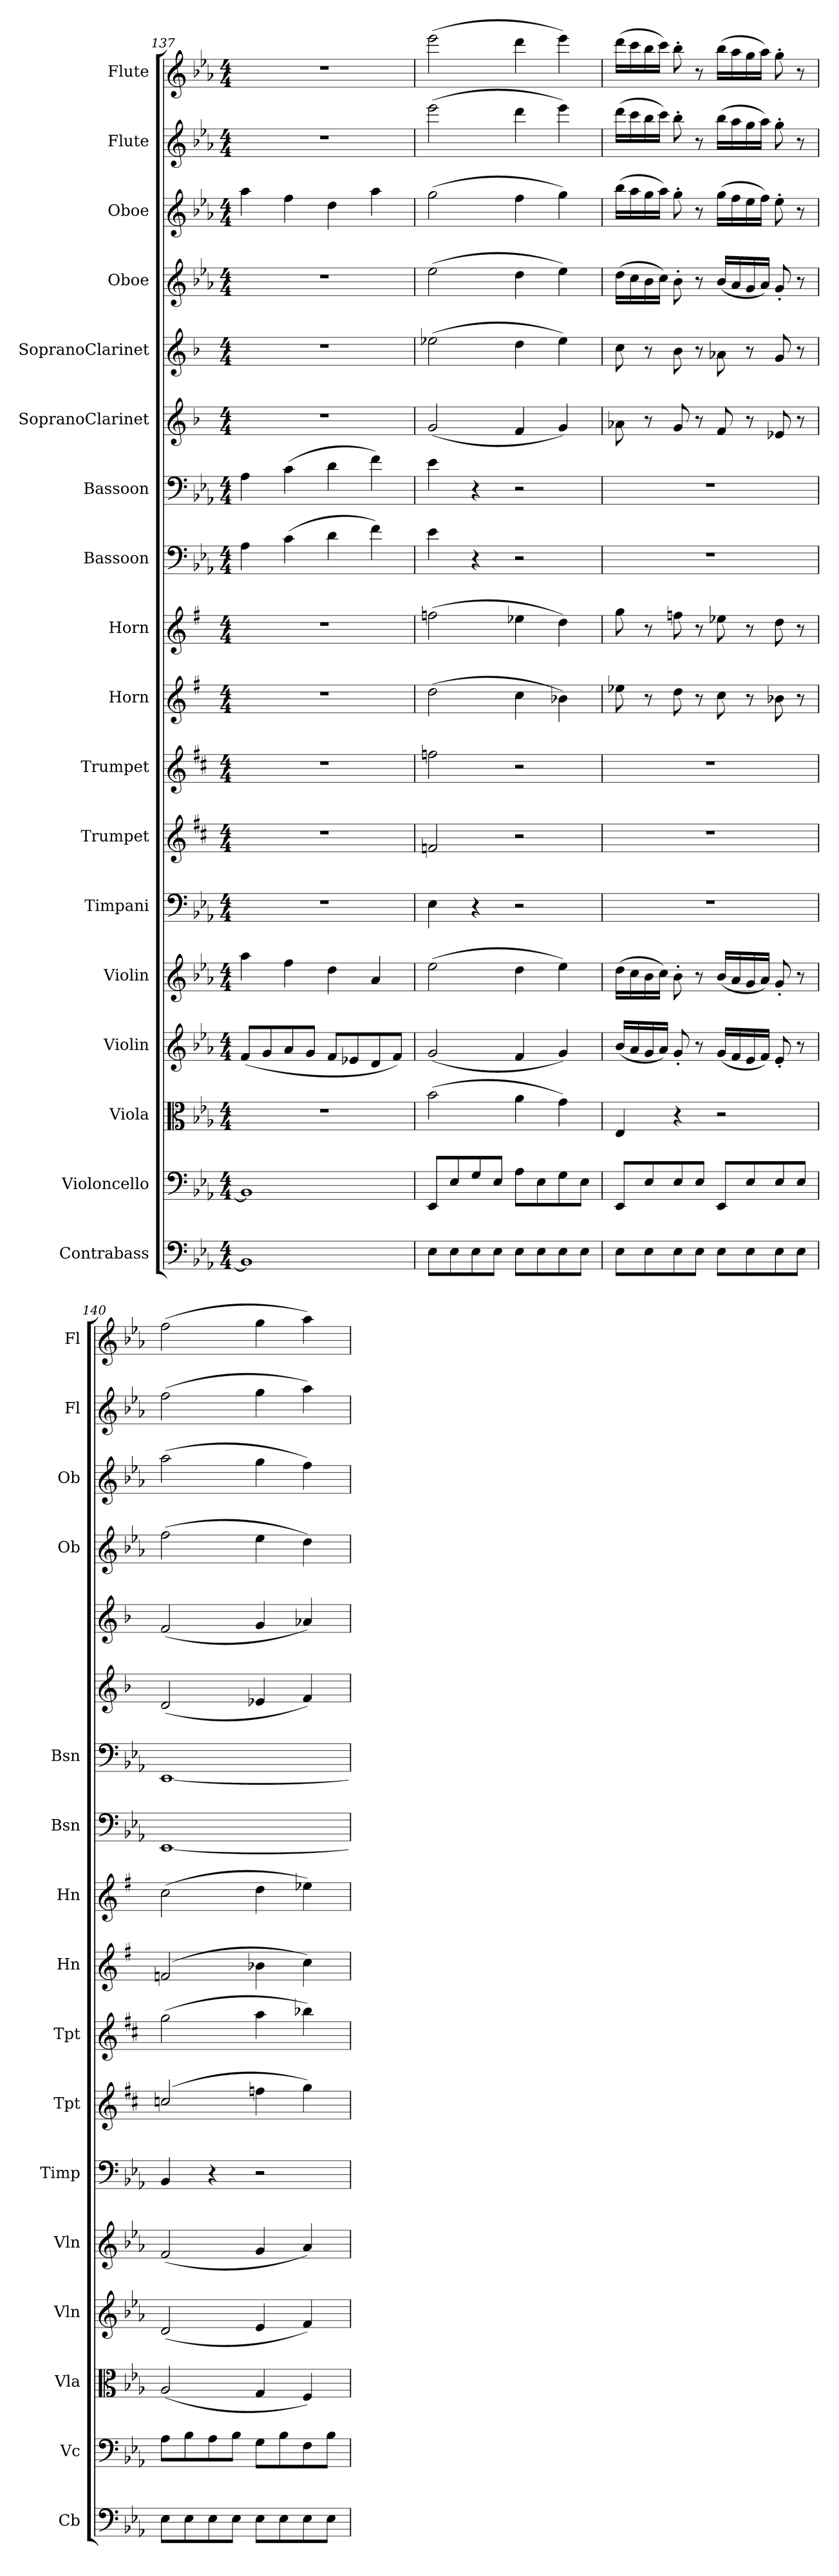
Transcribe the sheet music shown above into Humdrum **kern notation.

**kern	**kern	**kern	**kern	**kern	**kern	**kern	**kern	**kern	**kern	**kern	**kern	**kern	**kern	**kern	**kern	**kern	**kern
*part18	*part17	*part16	*part15	*part14	*part13	*part12	*part11	*part10	*part9	*part8	*part7	*part6	*part5	*part4	*part3	*part2	*part1
*staff18	*staff17	*staff16	*staff15	*staff14	*staff13	*staff12	*staff11	*staff10	*staff9	*staff8	*staff7	*staff6	*staff5	*staff4	*staff3	*staff2	*staff1
*I"Contrabass	*I"Violoncello	*I"Viola	*I"Violin	*I"Violin	*I"Timpani	*I"Trumpet	*I"Trumpet	*I"Horn	*I"Horn	*I"Bassoon	*I"Bassoon	*I"SopranoClarinet	*I"SopranoClarinet	*I"Oboe	*I"Oboe	*I"Flute	*I"Flute
*I'Cb	*I'Vc	*I'Vla	*I'Vln	*I'Vln	*I'Timp	*I'Tpt	*I'Tpt	*I'Hn	*I'Hn	*I'Bsn	*I'Bsn	*	*	*I'Ob	*I'Ob	*I'Fl	*I'Fl
*clefF4	*clefF4	*clefC3	*clefG2	*clefG2	*clefF4	*clefG2	*clefG2	*clefG2	*clefG2	*clefF4	*clefF4	*clefG2	*clefG2	*clefG2	*clefG2	*clefG2	*clefG2
*ITrd7c12	*	*	*	*	*	*ITrd1c2	*ITrd1c2	*ITrd4c7	*ITrd4c7	*	*	*	*	*	*	*	*
*k[b-e-a-]	*k[b-e-a-]	*k[b-e-a-]	*k[b-e-a-]	*k[b-e-a-]	*k[b-e-a-]	*k[]	*k[]	*k[]	*k[]	*k[b-e-a-]	*k[b-e-a-]	*k[b-]	*k[b-]	*k[b-e-a-]	*k[b-e-a-]	*k[b-e-a-]	*k[b-e-a-]
*M4/4	*M4/4	*M4/4	*M4/4	*M4/4	*M4/4	*M4/4	*M4/4	*M4/4	*M4/4	*M4/4	*M4/4	*M4/4	*M4/4	*M4/4	*M4/4	*M4/4	*M4/4
=137	=137	=137	=137	=137	=137	=137	=137	=137	=137	=137	=137	=137	=137	=137	=137	=137	=137
1BBB-]	1BB-]	1r	(<8f/L	4aa-\	1r	1r	1r	1r	1r	4A-\	4A-\	1r	1r	1r	4aa-\	1r	1r
.	.	.	8g/	.	.	.	.	.	.	.	.	.	.	.	.	.	.
.	.	.	8a-/	4ff\	.	.	.	.	.	(>4c\	(>4c\	.	.	.	4ff\	.	.
.	.	.	8g/J	.	.	.	.	.	.	.	.	.	.	.	.	.	.
.	.	.	8f/L	4dd\	.	.	.	.	.	4d\	4d\	.	.	.	4dd\	.	.
.	.	.	8e-X/	.	.	.	.	.	.	.	.	.	.	.	.	.	.
.	.	.	8d/	4a-/	.	.	.	.	.	4f\)	4f\)	.	.	.	4aa-\	.	.
.	.	.	8f/J)	.	.	.	.	.	.	.	.	.	.	.	.	.	.
=138	=138	=138	=138	=138	=138	=138	=138	=138	=138	=138	=138	=138	=138	=138	=138	=138	=138
8EE-\L	8EE-/L	(>2b-\	(<2g/	(>2ee-\	4E-\	2e-X/	2ee-X\	(>2g\	(>2b-X\	4e-\	4e-\	(<2g/	(>2ee-X\	(>2ee-\	(>2gg\	(>2eee-\	(>2eee-\
8EE-\	8E-/	.	.	.	.	.	.	.	.	.	.	.	.	.	.	.	.
8EE-\	8G/	.	.	.	4r	.	.	.	.	4r	4r	.	.	.	.	.	.
8EE-\J	8E-/J	.	.	.	.	.	.	.	.	.	.	.	.	.	.	.	.
8EE-\L	8A-\L	4a-\	4f/	4dd\	2r	2r	2r	4f\	4a-X\	2r	2r	4f/	4dd\	4dd\	4ff\	4ddd\	4ddd\
8EE-\	8E-\	.	.	.	.	.	.	.	.	.	.	.	.	.	.	.	.
8EE-\	8G\	4g\)	4g/)	4ee-\)	.	.	.	4e-X\)	4g\)	.	.	4g/)	4ee-\)	4ee-\)	4gg\)	4eee-\)	4eee-\)
8EE-\J	8E-\J	.	.	.	.	.	.	.	.	.	.	.	.	.	.	.	.
=139	=139	=139	=139	=139	=139	=139	=139	=139	=139	=139	=139	=139	=139	=139	=139	=139	=139
8EE-\L	8EE-/L	4E-/	(<16b-/LL	(>16dd\LL	1r	1r	1r	8a-X\	8cc\	1r	1r	8a-X\	8cc\	(>16dd\LL	(>16bb-\LL	(>16ddd\LL	(>16ddd\LL
.	.	.	16a-/	16cc\	.	.	.	.	.	.	.	.	.	16cc\	16aa-\	16ccc\	16ccc\
8EE-\	8E-/	.	16g/	16b-\	.	.	.	8r	8r	.	.	8r	8r	16b-\	16gg\	16bb-\	16bb-\
.	.	.	16a-/JJ)	16cc\JJ)	.	.	.	.	.	.	.	.	.	16cc\JJ)	16aa-\JJ)	16ccc\JJ)	16ccc\JJ)
8EE-\	8E-/	4r	8g'/	8b-'\	.	.	.	8g\	8b-X\	.	.	8g/	8b-\	8b-'\	8gg'\	8bb-'\	8bb-'\
8EE-\J	8E-/J	.	8r	8r	.	.	.	8r	8r	.	.	8r	8r	8r	8r	8r	8r
8EE-\L	8EE-/L	2r	(<16g/LL	(<16b-/LL	.	.	.	8f\	8a-X\	.	.	8f/	8a-X\	(<16b-/LL	(>16gg\LL	(>16bb-\LL	(>16bb-\LL
.	.	.	16f/	16a-/	.	.	.	.	.	.	.	.	.	16a-/	16ff\	16aa-\	16aa-\
8EE-\	8E-/	.	16e-/	16g/	.	.	.	8r	8r	.	.	8r	8r	16g/	16ee-\	16gg\	16gg\
.	.	.	16f/JJ)	16a-/JJ)	.	.	.	.	.	.	.	.	.	16a-/JJ)	16ff\JJ)	16aa-\JJ)	16aa-\JJ)
8EE-\	8E-/	.	8e-'/	8g'/	.	.	.	8e-X\	8g\	.	.	8e-X/	8g/	8g'/	8ee-'\	8gg'\	8gg'\
8EE-\J	8E-/J	.	8r	8r	.	.	.	8r	8r	.	.	8r	8r	8r	8r	8r	8r
=140	=140	=140	=140	=140	=140	=140	=140	=140	=140	=140	=140	=140	=140	=140	=140	=140	=140
8EE-\L	8A-\L	(<2A-/	(<2d/	(<2f/	4BB-/	(>2b-X/	(>2ff\	(>2B-X/	(>2f\	[1EE-	[1EE-	(<2d/	(<2f/	(>2ff\	(>2aa-\	(>2ff\	(>2ff\
8EE-\	8B-\	.	.	.	.	.	.	.	.	.	.	.	.	.	.	.	.
8EE-\	8A-\	.	.	.	4r	.	.	.	.	.	.	.	.	.	.	.	.
8EE-\J	8B-\J	.	.	.	.	.	.	.	.	.	.	.	.	.	.	.	.
8EE-\L	8G\L	4G/	4e-/	4g/	2r	4ee-X\	4gg\	4e-X\	4g\	.	.	4e-X/	4g/	4ee-\	4gg\	4gg\	4gg\
8EE-\	8B-\	.	.	.	.	.	.	.	.	.	.	.	.	.	.	.	.
8EE-\	8F\	4F/)	4f/)	4a-/)	.	4ff\)	4aa-X\)	4f\)	4a-X\)	.	.	4f/)	4a-X/)	4dd\)	4ff\)	4aa-\)	4aa-\)
8EE-\J	8B-\J	.	.	.	.	.	.	.	.	.	.	.	.	.	.	.	.
=	=	=	=	=	=	=	=	=	=	=	=	=	=	=	=	=	=
*-	*-	*-	*-	*-	*-	*-	*-	*-	*-	*-	*-	*-	*-	*-	*-	*-	*-
